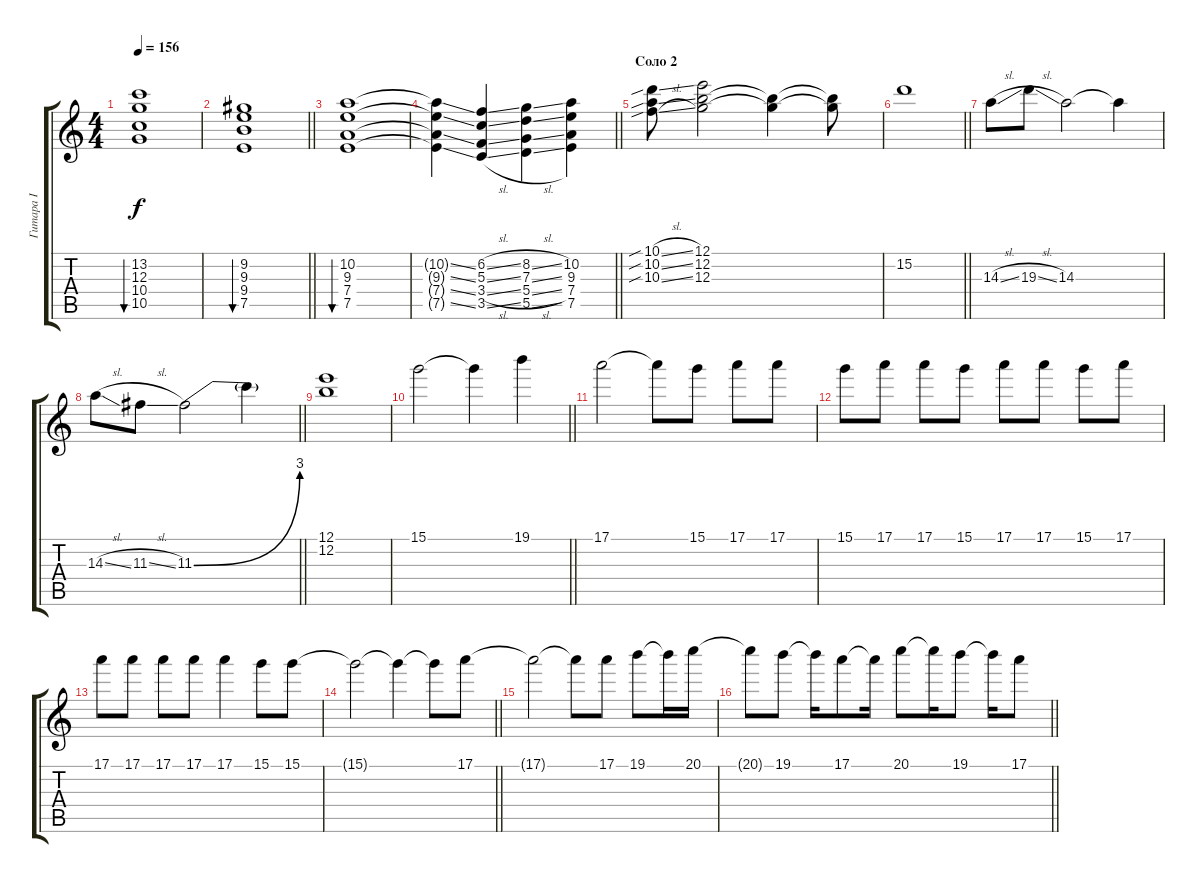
\track ("Гитара I" "Гитара I") {instrument electricguitarclean}
\staff {score tabs}
\tuning (E4 B3 G3 D3 A2 E2) {hide}
\ts (4 4)
\tempo 156
\clef g2
\ks c
(13.2 12.3 10.4 10.5).1{bu 60 dy f} |
\barLineRight lightlight
(9.2 9.3 9.4 7.5).1{bu 60} |
(10.2 9.3 7.4 7.5).1{bu 60} |
\barLineRight lightlight
(10.2{ss t} 9.3{ss t} 7.4{ss t} 7.5{ss t}).4 (6.2{sl} 5.3{sl} 3.4{sl} 3.5{sl}).4 (8.2{sl} 7.3{sl} 5.4{sl} 5.5{sl}).4 (10.2 9.3 7.4 7.5).4 |
\section ("" "Соло 2")
(10.1{sib sl} 10.2{sib sl} 10.3{sib sl}).8 (12.1 12.2 12.3).2 (12.2{t} 12.3{t}).4 (12.2{t} 12.3{t}).8 |
\barLineRight lightlight
15.2.1 |
14.3{sl}.8 19.3{sl}.8 14.3.2 14.3{t}.4 |
\barLineRight lightlight
14.3{sl}.8 11.3{sl}.8 11.3{be (bend 0 0 60 12)}.2 11.3{t}.4 |
(12.1 12.2).1 |
\barLineRight lightlight
15.1.2 15.1{t}.4 19.1.4 |
17.1.2 17.1{t}.8 15.1.8 17.1.8 17.1.8 |
15.1.8 17.1.8 17.1.8 15.1.8 17.1.8 17.1.8 15.1.8 17.1.8 |
17.1.8 17.1.8 17.1.8 17.1.8 17.1.4 15.1.8 15.1.8 |
\barLineRight lightlight
15.1{t}.2 15.1{t}.4 15.1{t}.8 17.1.8 |
17.1{t}.2 17.1{t}.8 17.1.8 19.1.8 19.1{t}.16 20.1.16 |
\barLineRight lightlight
20.1{t}.8 19.1.8 19.1{t}.16 17.1.8 17.1{t}.16 20.1.8 20.1{t}.16 19.1.8 19.1{t}.16 17.1.8
